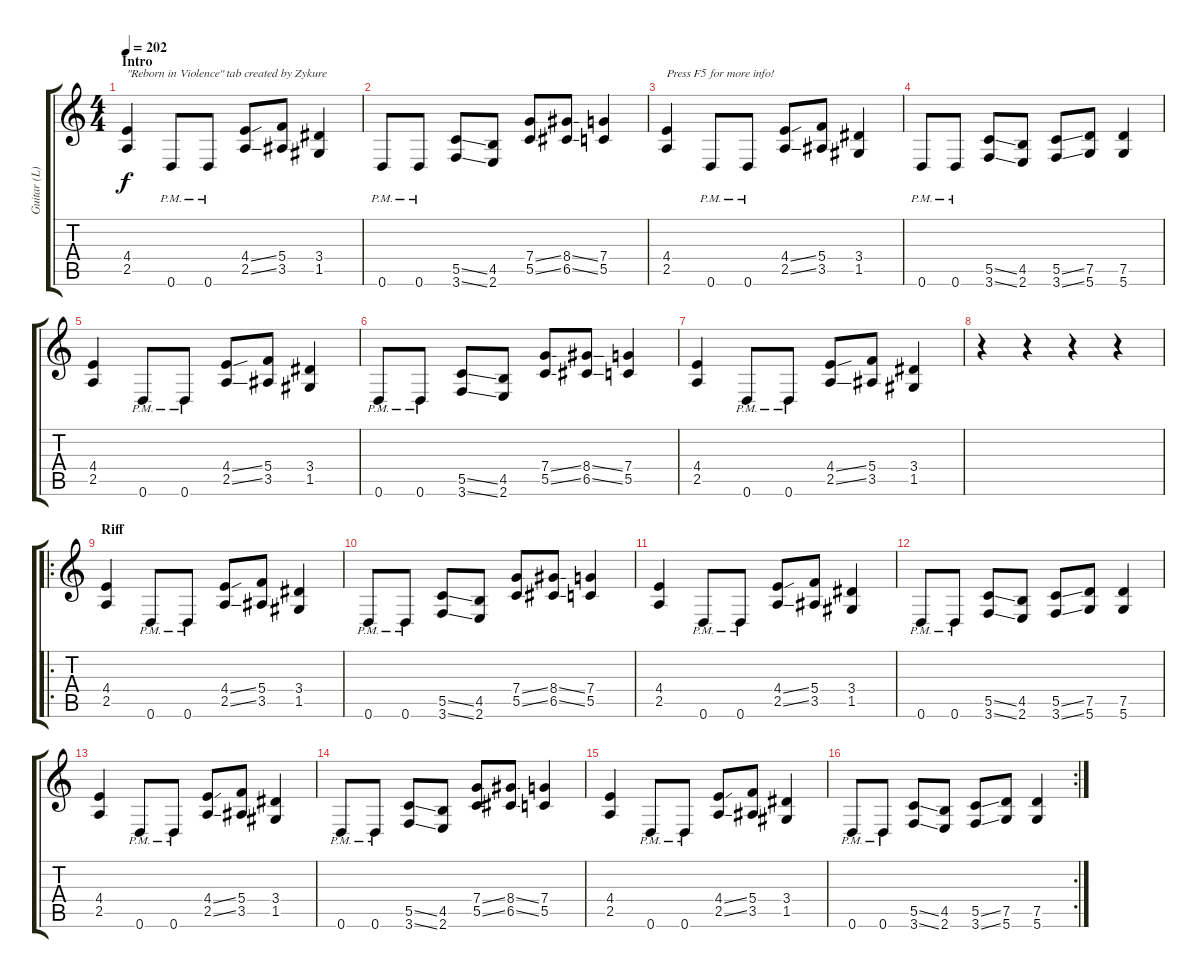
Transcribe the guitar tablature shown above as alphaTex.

\track ("Guitar (L)" "Guitar (L)") {instrument distortionguitar}
\staff {score tabs}
\tuning (D4 A3 F3 C3 G2 D2) {hide}
\ts (4 4)
\section ("" "Intro")
\tempo 202
\clef g2
\ks c
(4.4 2.5).4{txt "\"Reborn in Violence\" tab created by Zykure" dy f instrument distortionguitar} 0.6{pm}.8 0.6{pm}.8 (4.4{ss} 2.5{ss}).8 (5.4 3.5).8 (3.4 1.5).4 |
0.6{pm}.8 0.6{pm}.8 (5.5{ss} 3.6{ss}).8 (4.5 2.6).8 (7.4{ss} 5.5{ss}).8 (8.4{ss} 6.5{ss}).8 (7.4 5.5).4 |
(4.4 2.5).4{txt "Press F5 for more info!"} 0.6{pm}.8 0.6{pm}.8 (4.4{ss} 2.5{ss}).8 (5.4 3.5).8 (3.4 1.5).4 |
0.6{pm}.8 0.6{pm}.8 (5.5{ss} 3.6{ss}).8 (4.5 2.6).8 (5.5{ss} 3.6{ss}).8 (7.5 5.6).8 (7.5 5.6).4 |
(4.4 2.5).4 0.6{pm}.8 0.6{pm}.8 (4.4{ss} 2.5{ss}).8 (5.4 3.5).8 (3.4 1.5).4 |
0.6{pm}.8 0.6{pm}.8 (5.5{ss} 3.6{ss}).8 (4.5 2.6).8 (7.4{ss} 5.5{ss}).8 (8.4{ss} 6.5{ss}).8 (7.4 5.5).4 |
(4.4 2.5).4 0.6{pm}.8 0.6{pm}.8 (4.4{ss} 2.5{ss}).8 (5.4 3.5).8 (3.4 1.5).4 |
r.4 r.4 r.4 r.4 |
\ro
\section ("" "Riff")
(4.4 2.5).4 0.6{pm}.8 0.6{pm}.8 (4.4{ss} 2.5{ss}).8 (5.4 3.5).8 (3.4 1.5).4 |
0.6{pm}.8 0.6{pm}.8 (5.5{ss} 3.6{ss}).8 (4.5 2.6).8 (7.4{ss} 5.5{ss}).8 (8.4{ss} 6.5{ss}).8 (7.4 5.5).4 |
(4.4 2.5).4 0.6{pm}.8 0.6{pm}.8 (4.4{ss} 2.5{ss}).8 (5.4 3.5).8 (3.4 1.5).4 |
0.6{pm}.8 0.6{pm}.8 (5.5{ss} 3.6{ss}).8 (4.5 2.6).8 (5.5{ss} 3.6{ss}).8 (7.5 5.6).8 (7.5 5.6).4 |
(4.4 2.5).4 0.6{pm}.8 0.6{pm}.8 (4.4{ss} 2.5{ss}).8 (5.4 3.5).8 (3.4 1.5).4 |
0.6{pm}.8 0.6{pm}.8 (5.5{ss} 3.6{ss}).8 (4.5 2.6).8 (7.4{ss} 5.5{ss}).8 (8.4{ss} 6.5{ss}).8 (7.4 5.5).4 |
(4.4 2.5).4 0.6{pm}.8 0.6{pm}.8 (4.4{ss} 2.5{ss}).8 (5.4 3.5).8 (3.4 1.5).4 |
\rc 2
0.6{pm}.8 0.6{pm}.8 (5.5{ss} 3.6{ss}).8 (4.5 2.6).8 (5.5{ss} 3.6{ss}).8 (7.5 5.6).8 (7.5 5.6).4
